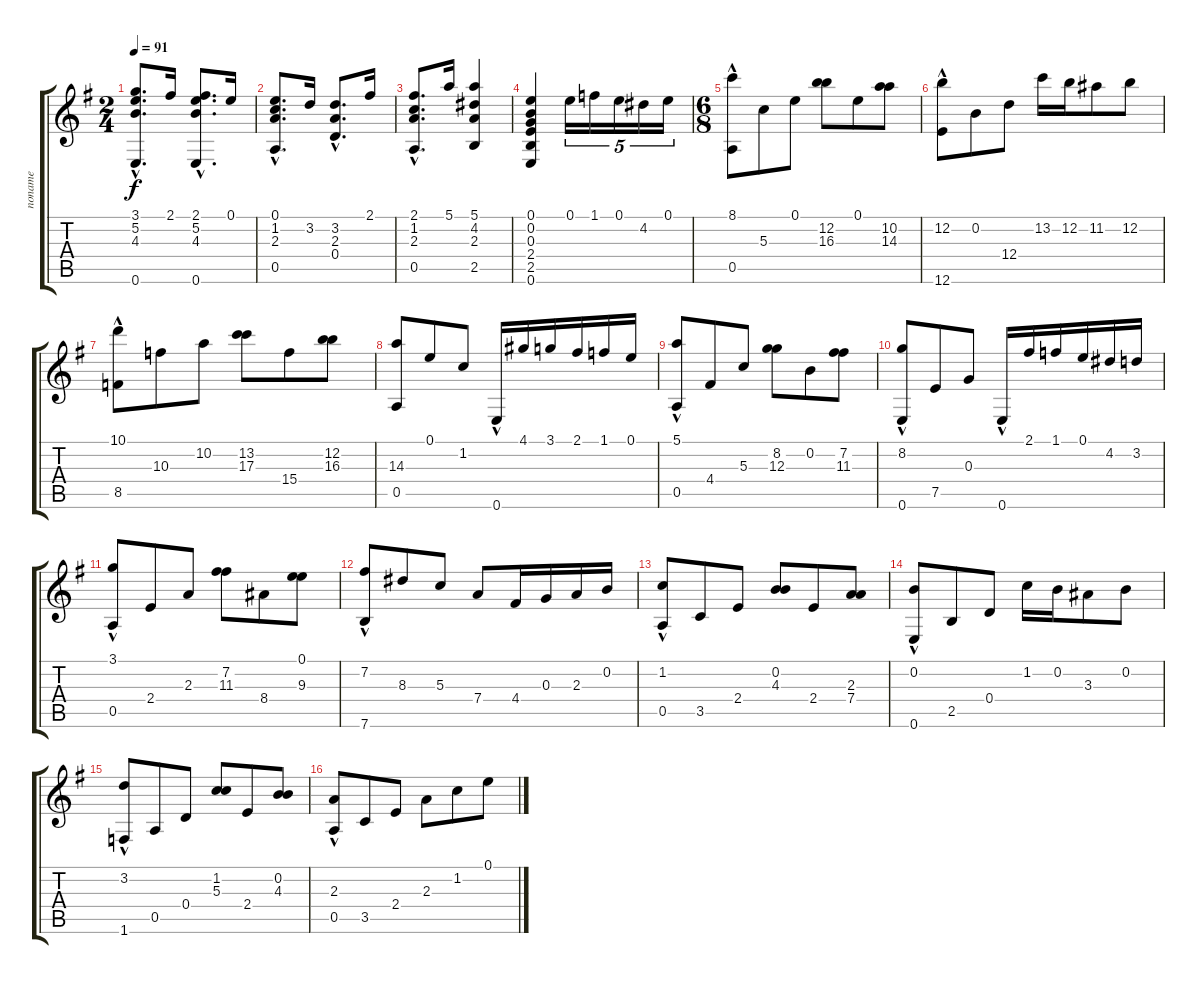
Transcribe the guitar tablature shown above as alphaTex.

\track ("noname" "noname") {instrument acousticguitarnylon}
\staff {score tabs}
\tuning (E4 B3 G3 D3 A2 E2) {hide}
\ts (2 4)
\tempo 91
\clef g2
\ks g
(3.1{hac} 5.2{hac} 4.3{hac} 0.6).8{d dy f} 2.1.16 (2.1{hac} 5.2{hac} 4.3{hac} 0.6).8{d} 0.1.16 |
(0.1{hac} 1.2{hac} 2.3{hac} 0.5).8{d} 3.2.16 (3.2{hac} 2.3{hac} 0.4).8{d} 2.1.16 |
(2.1{hac} 1.2{hac} 2.3{hac} 0.5).8{d} 5.1.16 (5.1 4.2 2.3 2.5).4 |
(0.1 0.2 0.3 2.4 2.5 0.6).4 0.1.16{tu (5 4)} 1.1.16{tu (5 4)} 0.1.16{tu (5 4)} 4.2.16{tu (5 4)} 0.1.16{tu (5 4)} |
\ts (6 8)
(8.1{hac} 0.5).8 5.3.8 0.1.8 (12.2 16.3).8 0.1.8 (10.2 14.3).8 |
(12.2{hac} 12.6).8 0.2.8 12.4.8 13.2.16 12.2.16 11.2.8 12.2.8 |
(10.1{hac} 8.5).8 10.3.8 10.2.8 (13.2 17.3).8 15.4.8 (12.2 16.3).8 |
(14.3 0.5).8 0.1.8 1.2.8 0.6{hac}.16 4.1.16 3.1.16 2.1.16 1.1.16 0.1.16 |
(5.1{hac} 0.5).8 4.4.8 5.3.8 (8.2 12.3).8 0.2.8 (7.2 11.3).8 |
(8.2{hac} 0.6).8 7.5.8 0.3.8 0.6{hac}.16 2.1.16 1.1.16 0.1.16 4.2.16 3.2.16 |
(3.1{hac} 0.5).8 2.4.8 2.3.8 (7.2 11.3).8 8.4.8 (0.1 9.3).8 |
(7.2{hac} 7.6).8 8.3.8 5.3.8 7.4.8 4.4.16 0.3.16 2.3.16 0.2.16 |
(1.2{hac} 0.5).8 3.5.8 2.4.8 (0.2 4.3).8 2.4.8 (2.3 7.4).8 |
(0.2{hac} 0.6).8 2.5.8 0.4.8 1.2.16 0.2.16 3.3.8 0.2.8 |
(3.2{hac} 1.6).8 0.5.8 0.4.8 (1.2 5.3).8 2.4.8 (0.2 4.3).8 |
(2.3{hac} 0.5).8 3.5.8 2.4.8 2.3.8 1.2.8 0.1.8
